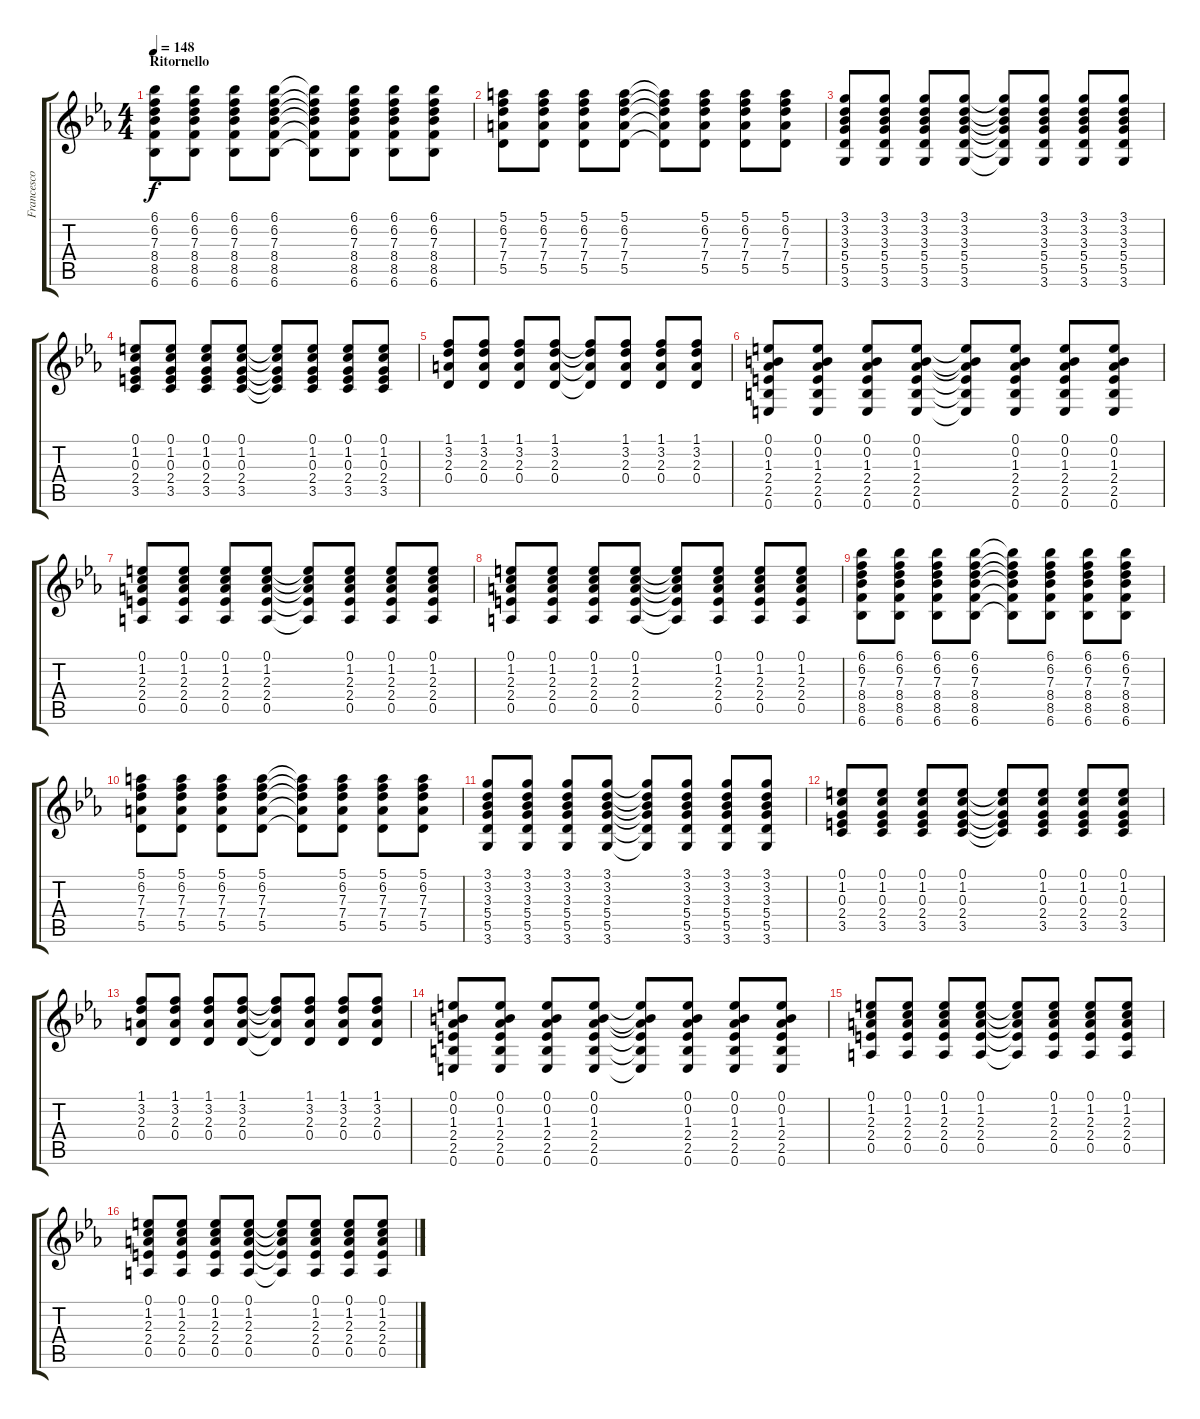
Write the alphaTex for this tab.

\track ("Francesco Bianconi [Chitarra]" "Francesco ") {instrument acousticguitarsteel}
\staff {score tabs}
\tuning (E4 B3 G3 D3 A2 E2) {hide}
\ts (4 4)
\section ("" "Ritornello")
\tempo 148
\clef g2
\ks cminor
(6.1 6.2 7.3 8.4 8.5 6.6).8{dy f} (6.1 6.2 7.3 8.4 8.5 6.6).8 (6.1 6.2 7.3 8.4 8.5 6.6).8 (6.1 6.2 7.3 8.4 8.5 6.6).8 (6.1{t} 6.2{t} 7.3{t} 8.4{t} 8.5{t} 6.6{t}).8 (6.1 6.2 7.3 8.4 8.5 6.6).8 (6.1 6.2 7.3 8.4 8.5 6.6).8 (6.1 6.2 7.3 8.4 8.5 6.6).8 |
(5.1 6.2 7.3 7.4 5.5).8 (5.1 6.2 7.3 7.4 5.5).8 (5.1 6.2 7.3 7.4 5.5).8 (5.1 6.2 7.3 7.4 5.5).8 (5.1{t} 6.2{t} 7.3{t} 7.4{t} 5.5{t}).8 (5.1 6.2 7.3 7.4 5.5).8 (5.1 6.2 7.3 7.4 5.5).8 (5.1 6.2 7.3 7.4 5.5).8 |
(3.1 3.2 3.3 5.4 5.5 3.6).8 (3.1 3.2 3.3 5.4 5.5 3.6).8 (3.1 3.2 3.3 5.4 5.5 3.6).8 (3.1 3.2 3.3 5.4 5.5 3.6).8 (3.1{t} 3.2{t} 3.3{t} 5.4{t} 5.5{t} 3.6{t}).8 (3.1 3.2 3.3 5.4 5.5 3.6).8 (3.1 3.2 3.3 5.4 5.5 3.6).8 (3.1 3.2 3.3 5.4 5.5 3.6).8 |
(0.1 1.2 0.3 2.4 3.5).8 (0.1 1.2 0.3 2.4 3.5).8 (0.1 1.2 0.3 2.4 3.5).8 (0.1 1.2 0.3 2.4 3.5).8 (0.1{t} 1.2{t} 0.3{t} 2.4{t} 3.5{t}).8 (0.1 1.2 0.3 2.4 3.5).8 (0.1 1.2 0.3 2.4 3.5).8 (0.1 1.2 0.3 2.4 3.5).8 |
(1.1 3.2 2.3 0.4).8 (1.1 3.2 2.3 0.4).8 (1.1 3.2 2.3 0.4).8 (1.1 3.2 2.3 0.4).8 (1.1{t} 3.2{t} 2.3{t} 0.4{t}).8 (1.1 3.2 2.3 0.4).8 (1.1 3.2 2.3 0.4).8 (1.1 3.2 2.3 0.4).8 |
(0.1 0.2 1.3 2.4 2.5 0.6).8 (0.1 0.2 1.3 2.4 2.5 0.6).8 (0.1 0.2 1.3 2.4 2.5 0.6).8 (0.1 0.2 1.3 2.4 2.5 0.6).8 (0.1{t} 0.2{t} 1.3{t} 2.4{t} 2.5{t} 0.6{t}).8 (0.1 0.2 1.3 2.4 2.5 0.6).8 (0.1 0.2 1.3 2.4 2.5 0.6).8 (0.1 0.2 1.3 2.4 2.5 0.6).8 |
(0.1 1.2 2.3 2.4 0.5).8 (0.1 1.2 2.3 2.4 0.5).8 (0.1 1.2 2.3 2.4 0.5).8 (0.1 1.2 2.3 2.4 0.5).8 (0.1{t} 1.2{t} 2.3{t} 2.4{t} 0.5{t}).8 (0.1 1.2 2.3 2.4 0.5).8 (0.1 1.2 2.3 2.4 0.5).8 (0.1 1.2 2.3 2.4 0.5).8 |
(0.1 1.2 2.3 2.4 0.5).8 (0.1 1.2 2.3 2.4 0.5).8 (0.1 1.2 2.3 2.4 0.5).8 (0.1 1.2 2.3 2.4 0.5).8 (0.1{t} 1.2{t} 2.3{t} 2.4{t} 0.5{t}).8 (0.1 1.2 2.3 2.4 0.5).8 (0.1 1.2 2.3 2.4 0.5).8 (0.1 1.2 2.3 2.4 0.5).8 |
(6.1 6.2 7.3 8.4 8.5 6.6).8 (6.1 6.2 7.3 8.4 8.5 6.6).8 (6.1 6.2 7.3 8.4 8.5 6.6).8 (6.1 6.2 7.3 8.4 8.5 6.6).8 (6.1{t} 6.2{t} 7.3{t} 8.4{t} 8.5{t} 6.6{t}).8 (6.1 6.2 7.3 8.4 8.5 6.6).8 (6.1 6.2 7.3 8.4 8.5 6.6).8 (6.1 6.2 7.3 8.4 8.5 6.6).8 |
(5.1 6.2 7.3 7.4 5.5).8 (5.1 6.2 7.3 7.4 5.5).8 (5.1 6.2 7.3 7.4 5.5).8 (5.1 6.2 7.3 7.4 5.5).8 (5.1{t} 6.2{t} 7.3{t} 7.4{t} 5.5{t}).8 (5.1 6.2 7.3 7.4 5.5).8 (5.1 6.2 7.3 7.4 5.5).8 (5.1 6.2 7.3 7.4 5.5).8 |
(3.1 3.2 3.3 5.4 5.5 3.6).8 (3.1 3.2 3.3 5.4 5.5 3.6).8 (3.1 3.2 3.3 5.4 5.5 3.6).8 (3.1 3.2 3.3 5.4 5.5 3.6).8 (3.1{t} 3.2{t} 3.3{t} 5.4{t} 5.5{t} 3.6{t}).8 (3.1 3.2 3.3 5.4 5.5 3.6).8 (3.1 3.2 3.3 5.4 5.5 3.6).8 (3.1 3.2 3.3 5.4 5.5 3.6).8 |
(0.1 1.2 0.3 2.4 3.5).8 (0.1 1.2 0.3 2.4 3.5).8 (0.1 1.2 0.3 2.4 3.5).8 (0.1 1.2 0.3 2.4 3.5).8 (0.1{t} 1.2{t} 0.3{t} 2.4{t} 3.5{t}).8 (0.1 1.2 0.3 2.4 3.5).8 (0.1 1.2 0.3 2.4 3.5).8 (0.1 1.2 0.3 2.4 3.5).8 |
(1.1 3.2 2.3 0.4).8 (1.1 3.2 2.3 0.4).8 (1.1 3.2 2.3 0.4).8 (1.1 3.2 2.3 0.4).8 (1.1{t} 3.2{t} 2.3{t} 0.4{t}).8 (1.1 3.2 2.3 0.4).8 (1.1 3.2 2.3 0.4).8 (1.1 3.2 2.3 0.4).8 |
(0.1 0.2 1.3 2.4 2.5 0.6).8 (0.1 0.2 1.3 2.4 2.5 0.6).8 (0.1 0.2 1.3 2.4 2.5 0.6).8 (0.1 0.2 1.3 2.4 2.5 0.6).8 (0.1{t} 0.2{t} 1.3{t} 2.4{t} 2.5{t} 0.6{t}).8 (0.1 0.2 1.3 2.4 2.5 0.6).8 (0.1 0.2 1.3 2.4 2.5 0.6).8 (0.1 0.2 1.3 2.4 2.5 0.6).8 |
(0.1 1.2 2.3 2.4 0.5).8 (0.1 1.2 2.3 2.4 0.5).8 (0.1 1.2 2.3 2.4 0.5).8 (0.1 1.2 2.3 2.4 0.5).8 (0.1{t} 1.2{t} 2.3{t} 2.4{t} 0.5{t}).8 (0.1 1.2 2.3 2.4 0.5).8 (0.1 1.2 2.3 2.4 0.5).8 (0.1 1.2 2.3 2.4 0.5).8 |
(0.1 1.2 2.3 2.4 0.5).8 (0.1 1.2 2.3 2.4 0.5).8 (0.1 1.2 2.3 2.4 0.5).8 (0.1 1.2 2.3 2.4 0.5).8 (0.1{t} 1.2{t} 2.3{t} 2.4{t} 0.5{t}).8 (0.1 1.2 2.3 2.4 0.5).8 (0.1 1.2 2.3 2.4 0.5).8 (0.1 1.2 2.3 2.4 0.5).8
